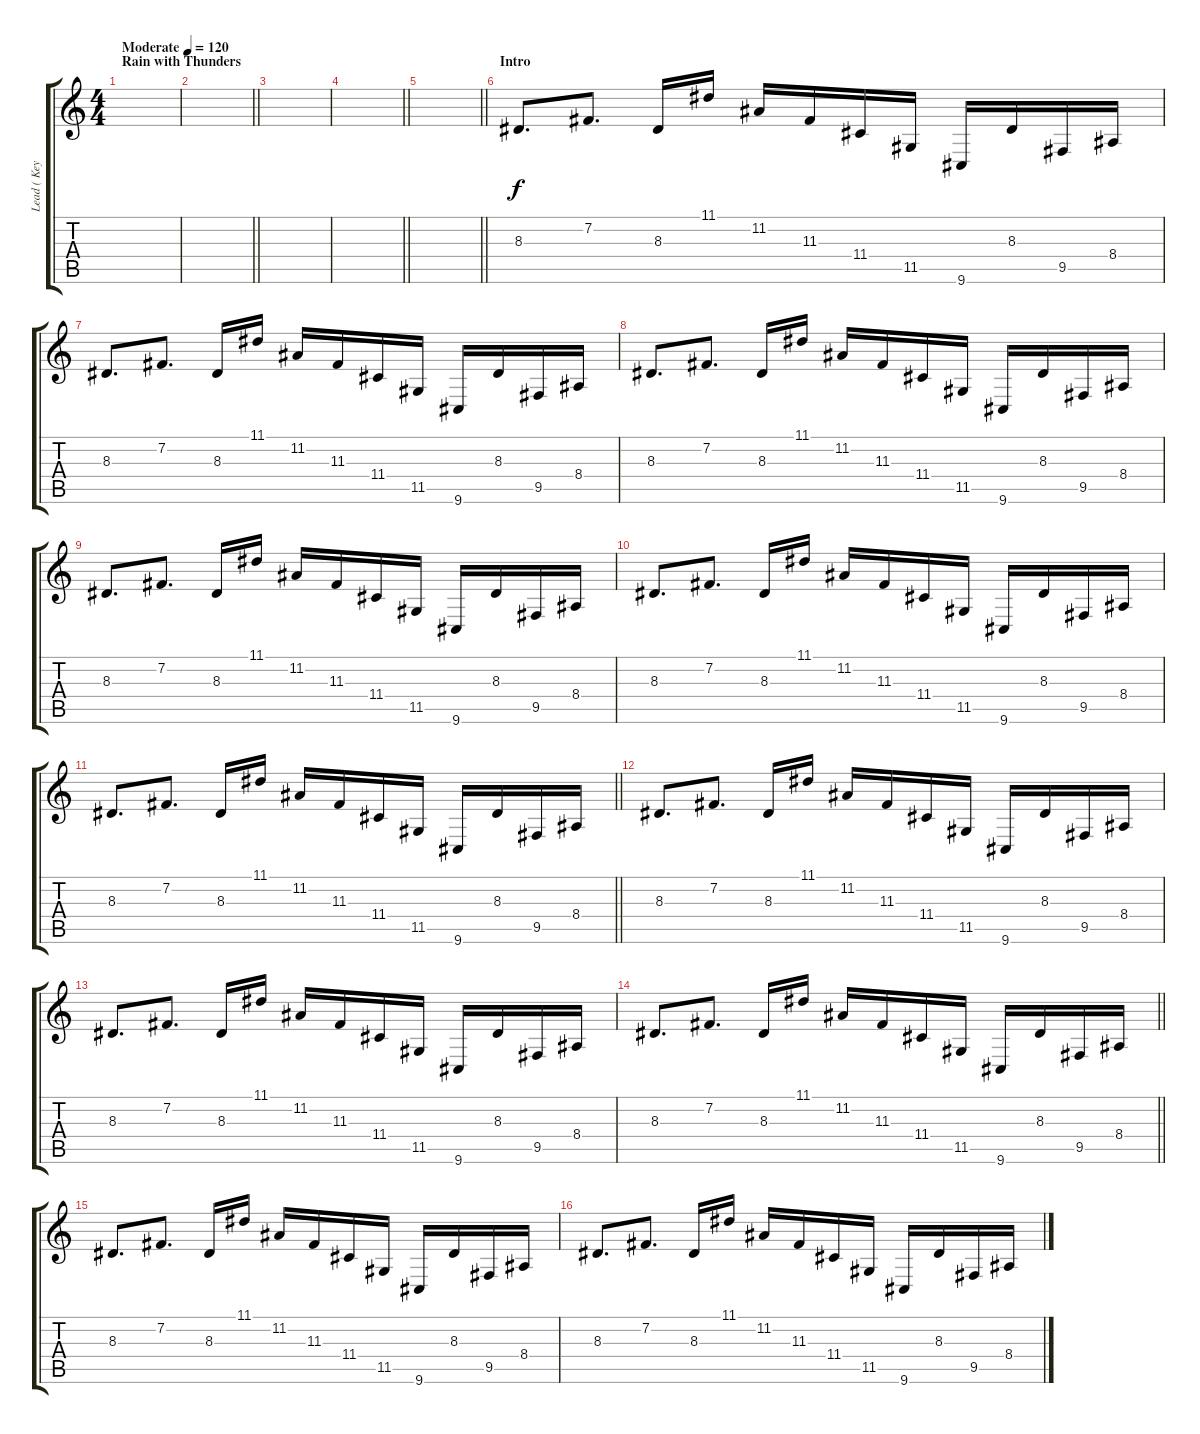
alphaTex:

\track ("Lead ( Keyboard)" "Lead ( Key") {instrument churchorgan}
\staff {score tabs}
\tuning (E4 B3 G3 D3 A2 E2) {hide}
\ts (4 4)
\section ("" "Rain with Thunders")
\tempo (120 "Moderate")
\clef g2
\ks c
|
\barLineRight lightlight
|
|
\barLineRight lightlight
|
\barLineRight lightlight
|
\section ("" "Intro ")
8.3.8{d volume 5} 7.2.8{d} 8.3.16 11.1.16 11.2.16 11.3.16 11.4.16 11.5.16 9.6.16 8.3.16 9.5.16 8.4.16 |
8.3.8{d volume 10} 7.2.8{d} 8.3.16 11.1.16 11.2.16 11.3.16 11.4.16 11.5.16 9.6.16 8.3.16 9.5.16 8.4.16 |
8.3.8{d volume 13} 7.2.8{d} 8.3.16 11.1.16 11.2.16 11.3.16 11.4.16 11.5.16 9.6.16 8.3.16 9.5.16 8.4.16 |
8.3.8{d} 7.2.8{d} 8.3.16 11.1.16 11.2.16 11.3.16 11.4.16 11.5.16 9.6.16 8.3.16 9.5.16 8.4.16 |
8.3.8{d} 7.2.8{d} 8.3.16 11.1.16 11.2.16 11.3.16 11.4.16 11.5.16 9.6.16 8.3.16 9.5.16 8.4.16 |
\barLineRight lightlight
8.3.8{d} 7.2.8{d} 8.3.16 11.1.16 11.2.16 11.3.16 11.4.16 11.5.16 9.6.16 8.3.16 9.5.16 8.4.16 |
8.3.8{d} 7.2.8{d} 8.3.16 11.1.16 11.2.16 11.3.16 11.4.16 11.5.16 9.6.16 8.3.16 9.5.16 8.4.16 |
8.3.8{d} 7.2.8{d} 8.3.16 11.1.16 11.2.16 11.3.16 11.4.16 11.5.16 9.6.16 8.3.16 9.5.16 8.4.16 |
\barLineRight lightlight
8.3.8{d} 7.2.8{d} 8.3.16 11.1.16 11.2.16 11.3.16 11.4.16 11.5.16 9.6.16 8.3.16 9.5.16 8.4.16 |
8.3.8{d} 7.2.8{d} 8.3.16 11.1.16 11.2.16 11.3.16 11.4.16 11.5.16 9.6.16 8.3.16 9.5.16 8.4.16 |
8.3.8{d} 7.2.8{d} 8.3.16 11.1.16 11.2.16 11.3.16 11.4.16 11.5.16 9.6.16 8.3.16 9.5.16 8.4.16
